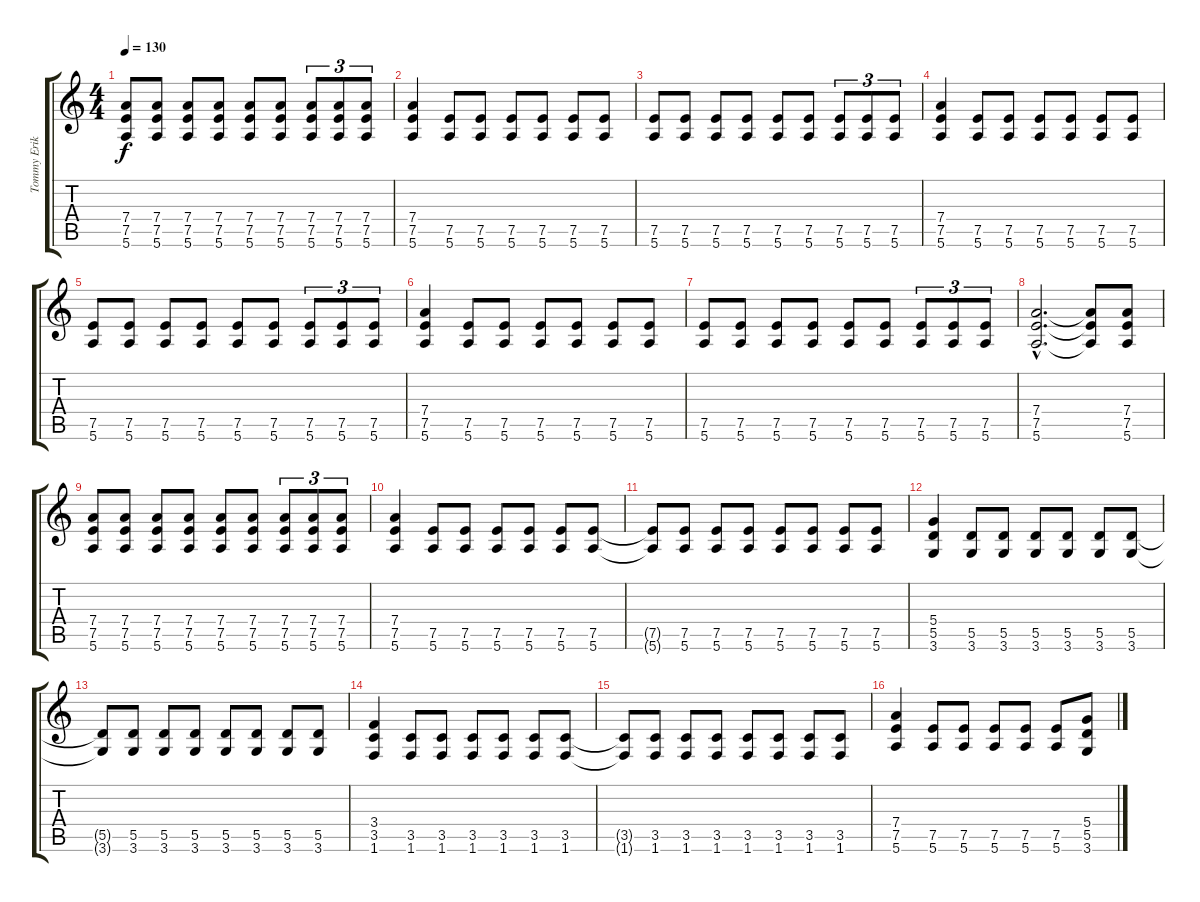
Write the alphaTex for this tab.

\track ("Tommy Eriksson" "Tommy Erik") {instrument distortionguitar}
\staff {score tabs}
\tuning (E4 B3 G3 D3 A2 E2) {hide}
\ts (4 4)
\tempo 130
\clef g2
\ks c
(7.4 7.5 5.6).8{dy f} (7.4 7.5 5.6).8 (7.4 7.5 5.6).8 (7.4 7.5 5.6).8 (7.4 7.5 5.6).8 (7.4 7.5 5.6).8 (7.4 7.5 5.6).8{tu (3 2)} (7.4 7.5 5.6).8{tu (3 2)} (7.4 7.5 5.6).8{tu (3 2)} |
(7.4 7.5 5.6).4 (7.5 5.6).8 (7.5 5.6).8 (7.5 5.6).8 (7.5 5.6).8 (7.5 5.6).8 (7.5 5.6).8 |
(7.5 5.6).8 (7.5 5.6).8 (7.5 5.6).8 (7.5 5.6).8 (7.5 5.6).8 (7.5 5.6).8 (7.5 5.6).8{tu (3 2)} (7.5 5.6).8{tu (3 2)} (7.5 5.6).8{tu (3 2)} |
(7.4 7.5 5.6).4 (7.5 5.6).8 (7.5 5.6).8 (7.5 5.6).8 (7.5 5.6).8 (7.5 5.6).8 (7.5 5.6).8 |
(7.5 5.6).8 (7.5 5.6).8 (7.5 5.6).8 (7.5 5.6).8 (7.5 5.6).8 (7.5 5.6).8 (7.5 5.6).8{tu (3 2)} (7.5 5.6).8{tu (3 2)} (7.5 5.6).8{tu (3 2)} |
(7.4 7.5 5.6).4 (7.5 5.6).8 (7.5 5.6).8 (7.5 5.6).8 (7.5 5.6).8 (7.5 5.6).8 (7.5 5.6).8 |
(7.5 5.6).8 (7.5 5.6).8 (7.5 5.6).8 (7.5 5.6).8 (7.5 5.6).8 (7.5 5.6).8 (7.5 5.6).8{tu (3 2)} (7.5 5.6).8{tu (3 2)} (7.5 5.6).8{tu (3 2)} |
(7.4{hac} 7.5{hac} 5.6{hac}).2{d} (7.4{t} 7.5{t} 5.6{t}).8 (7.4 7.5 5.6).8 |
(7.4 7.5 5.6).8 (7.4 7.5 5.6).8 (7.4 7.5 5.6).8 (7.4 7.5 5.6).8 (7.4 7.5 5.6).8 (7.4 7.5 5.6).8 (7.4 7.5 5.6).8{tu (3 2)} (7.4 7.5 5.6).8{tu (3 2)} (7.4 7.5 5.6).8{tu (3 2)} |
(7.4 7.5 5.6).4 (7.5 5.6).8 (7.5 5.6).8 (7.5 5.6).8 (7.5 5.6).8 (7.5 5.6).8 (7.5 5.6).8 |
(7.5{t} 5.6{t}).8 (7.5 5.6).8 (7.5 5.6).8 (7.5 5.6).8 (7.5 5.6).8 (7.5 5.6).8 (7.5 5.6).8 (7.5 5.6).8 |
(5.4 5.5 3.6).4 (5.5 3.6).8 (5.5 3.6).8 (5.5 3.6).8 (5.5 3.6).8 (5.5 3.6).8 (5.5 3.6).8 |
(5.5{t} 3.6{t}).8 (5.5 3.6).8 (5.5 3.6).8 (5.5 3.6).8 (5.5 3.6).8 (5.5 3.6).8 (5.5 3.6).8 (5.5 3.6).8 |
(3.4 3.5 1.6).4 (3.5 1.6).8 (3.5 1.6).8 (3.5 1.6).8 (3.5 1.6).8 (3.5 1.6).8 (3.5 1.6).8 |
(3.5{t} 1.6{t}).8 (3.5 1.6).8 (3.5 1.6).8 (3.5 1.6).8 (3.5 1.6).8 (3.5 1.6).8 (3.5 1.6).8 (3.5 1.6).8 |
(7.4 7.5 5.6).4 (7.5 5.6).8 (7.5 5.6).8 (7.5 5.6).8 (7.5 5.6).8 (7.5 5.6).8 (5.4 5.5 3.6).8
